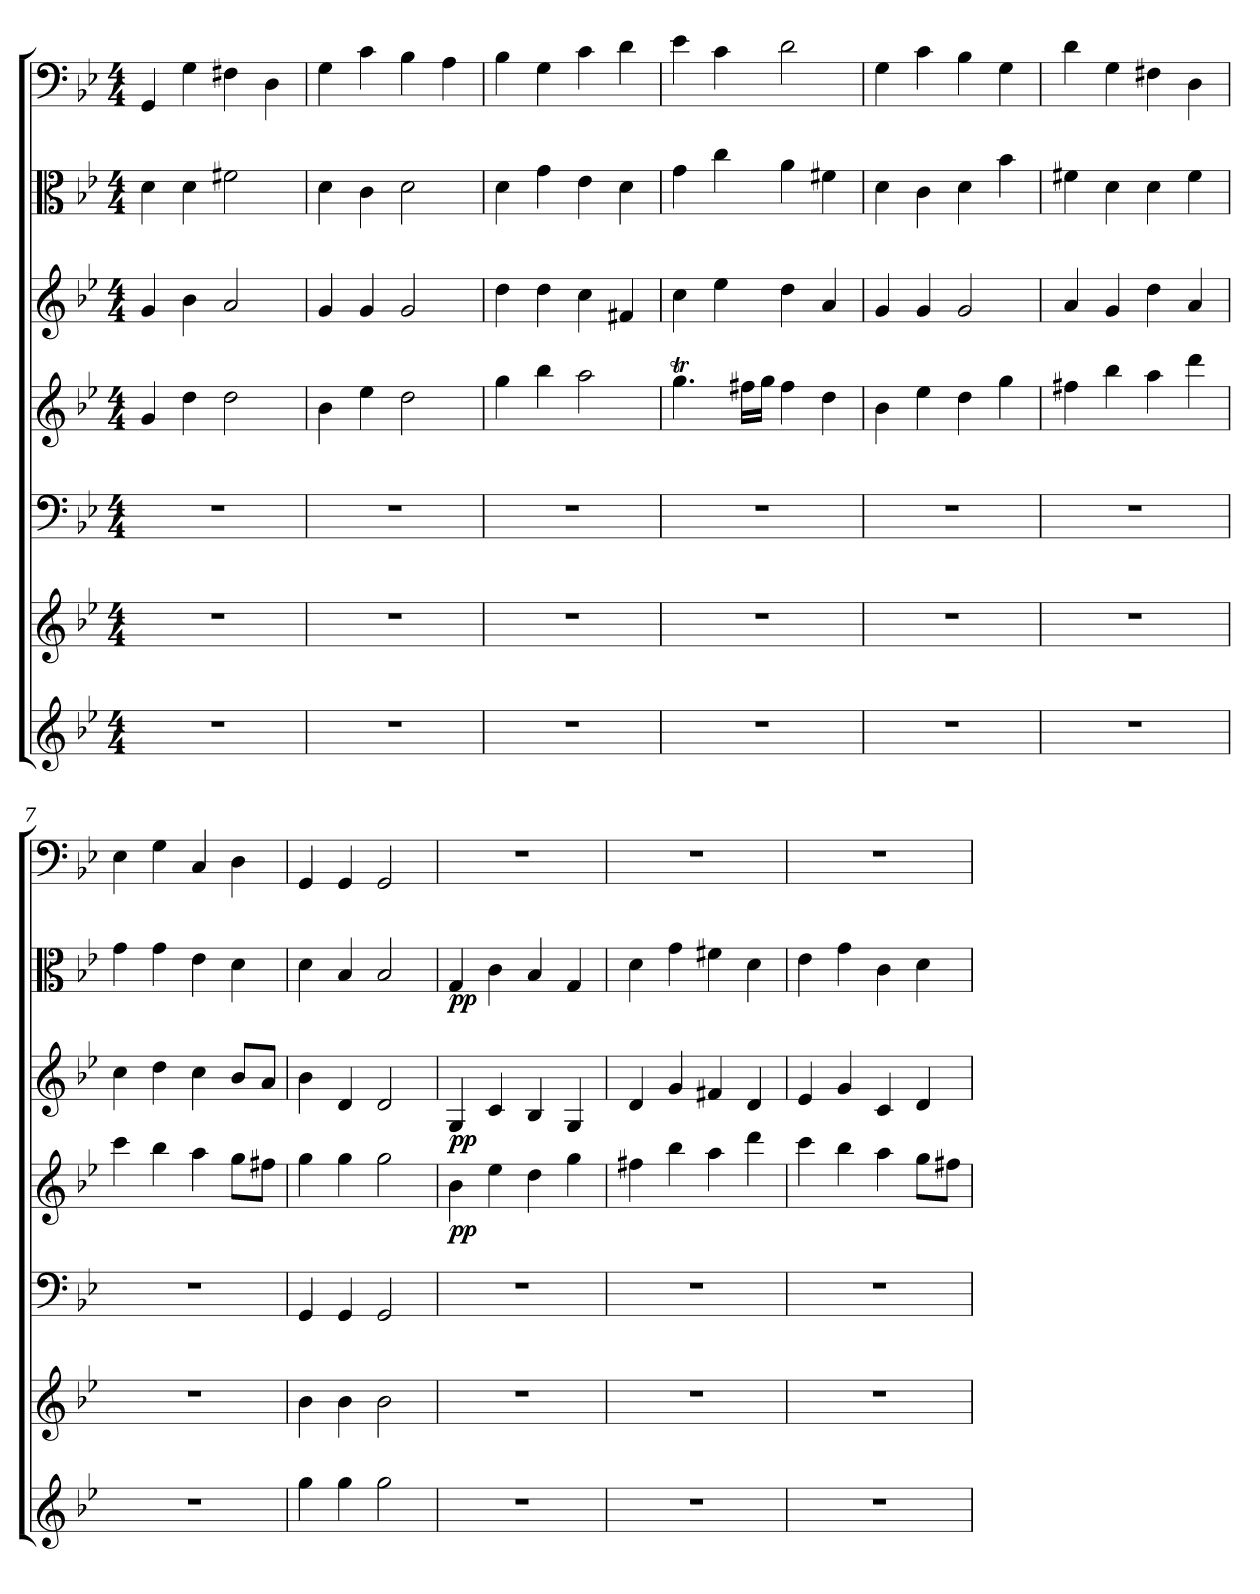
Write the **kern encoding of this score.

**kern	**kern	**kern	**kern	**dynam	**kern	**dynam	**kern	**dynam	**kern
*part7	*part6	*part5	*part4	*part4	*part3	*part3	*part2	*part2	*part1
*staff7	*staff6	*staff5	*staff4	*staff4	*staff3	*staff3	*staff2	*staff2	*staff1
*clefG2	*clefG2	*clefF4	*clefG2	*	*clefG2	*	*clefC3	*	*clefF4
*k[b-e-]	*k[b-e-]	*k[b-e-]	*k[b-e-]	*	*k[b-e-]	*	*k[b-e-]	*	*k[b-e-]
*g:	*g:	*g:	*g:	*	*g:	*	*g:	*	*g:
*M4/4	*M4/4	*M4/4	*M4/4	*	*M4/4	*	*M4/4	*	*M4/4
=1	=1	=1	=1	=1	=1	=1	=1	=1	=1
1r	1r	1r	4g/	.	4g/	.	4d\	.	4GG/
.	.	.	4dd\	.	4b-\	.	4d\	.	4G\
.	.	.	2dd\	.	2a/	.	2f#X\	.	4F#X\
.	.	.	.	.	.	.	.	.	4D\
=2	=2	=2	=2	=2	=2	=2	=2	=2	=2
1r	1r	1r	4b-\	.	4g/	.	4d\	.	4G\
.	.	.	4ee-\	.	4g/	.	4c\	.	4c\
.	.	.	2dd\	.	2g/	.	2d\	.	4B-\
.	.	.	.	.	.	.	.	.	4A\
=3	=3	=3	=3	=3	=3	=3	=3	=3	=3
1r	1r	1r	4gg\	.	4dd\	.	4d\	.	4B-\
.	.	.	4bb-\	.	4dd\	.	4g\	.	4G\
.	.	.	2aa\	.	4cc\	.	4e-\	.	4c\
.	.	.	.	.	4f#X/	.	4d\	.	4d\
=4	=4	=4	=4	=4	=4	=4	=4	=4	=4
1r	1r	1r	4.ggT\	.	4cc\	.	4g\	.	4e-\
.	.	.	.	.	4ee-\	.	4cc\	.	4c\
.	.	.	16ff#X\LL	.	.	.	.	.	.
.	.	.	16gg\JJ	.	.	.	.	.	.
.	.	.	4ff#\	.	4dd\	.	4a\	.	2d\
.	.	.	4dd\	.	4a/	.	4f#X\	.	.
=5	=5	=5	=5	=5	=5	=5	=5	=5	=5
1r	1r	1r	4b-\	.	4g/	.	4d\	.	4G\
.	.	.	4ee-\	.	4g/	.	4c\	.	4c\
.	.	.	4dd\	.	2g/	.	4d\	.	4B-\
.	.	.	4gg\	.	.	.	4b-\	.	4G\
=6	=6	=6	=6	=6	=6	=6	=6	=6	=6
1r	1r	1r	4ff#X\	.	4a/	.	4f#X\	.	4d\
.	.	.	4bb-\	.	4g/	.	4d\	.	4G\
.	.	.	4aa\	.	4dd\	.	4d\	.	4F#X\
.	.	.	4ddd\	.	4a/	.	4f#\	.	4D\
=7	=7	=7	=7	=7	=7	=7	=7	=7	=7
1r	1r	1r	4ccc\	.	4cc\	.	4g\	.	4E-\
.	.	.	4bb-\	.	4dd\	.	4g\	.	4G\
.	.	.	4aa\	.	4cc\	.	4e-\	.	4C/
.	.	.	8gg\L	.	8b-/L	.	4d\	.	4D\
.	.	.	8ff#X\J	.	8a/J	.	.	.	.
=8	=8	=8	=8	=8	=8	=8	=8	=8	=8
4gg\	4b-\	4GG/	4gg\	.	4b-\	.	4d\	.	4GG/
4gg\	4b-\	4GG/	4gg\	.	4d/	.	4B-/	.	4GG/
2gg\	2b-\	2GG/	2gg\	.	2d/	.	2B-/	.	2GG/
=9	=9	=9	=9	=9	=9	=9	=9	=9	=9
1r	1r	1r	4b-\	pp	4G/	pp	4G/	pp	1r
.	.	.	4ee-\	.	4c/	.	4c\	.	.
.	.	.	4dd\	.	4B-/	.	4B-/	.	.
.	.	.	4gg\	.	4G/	.	4G/	.	.
=10	=10	=10	=10	=10	=10	=10	=10	=10	=10
1r	1r	1r	4ff#X\	.	4d/	.	4d\	.	1r
.	.	.	4bb-\	.	4g/	.	4g\	.	.
.	.	.	4aa\	.	4f#X/	.	4f#X\	.	.
.	.	.	4ddd\	.	4d/	.	4d\	.	.
=11	=11	=11	=11	=11	=11	=11	=11	=11	=11
1r	1r	1r	4ccc\	.	4e-/	.	4e-\	.	1r
.	.	.	4bb-\	.	4g/	.	4g\	.	.
.	.	.	4aa\	.	4c/	.	4c\	.	.
.	.	.	8gg\L	.	4d/	.	4d\	.	.
.	.	.	8ff#X\J	.	.	.	.	.	.
=	=	=	=	=	=	=	=	=	=
*-	*-	*-	*-	*-	*-	*-	*-	*-	*-
